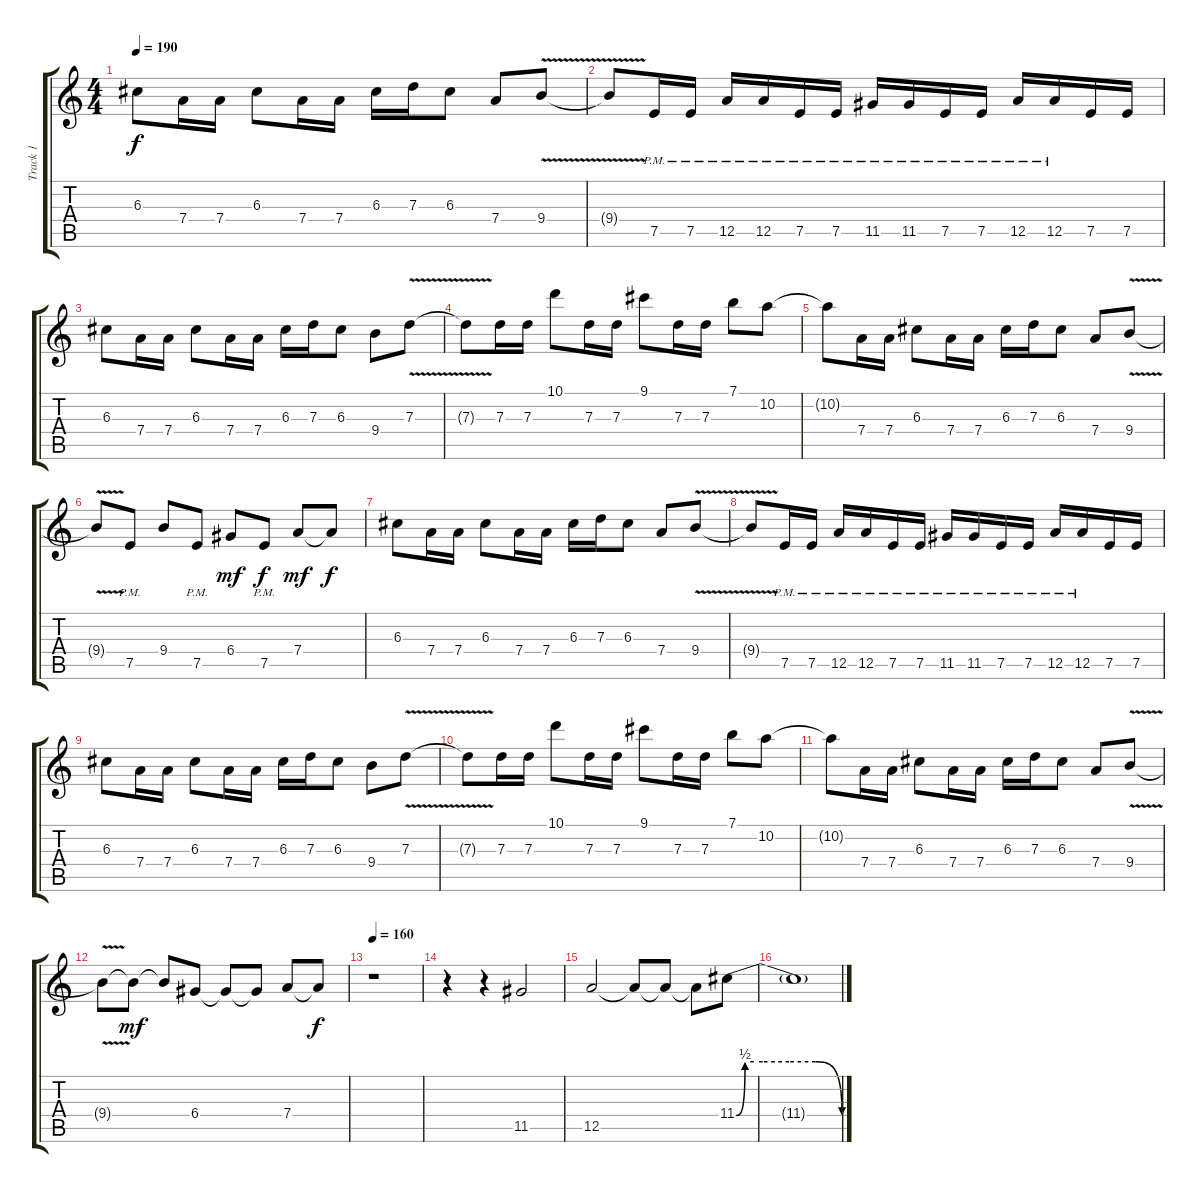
\track ("Track 1" "Track 1") {instrument distortionguitar}
\staff {score tabs}
\tuning (E4 B3 G3 D3 A2 D2) {hide}
\ts (4 4)
\tempo 190
\clef g2
\ks c
6.3.8{dy f} 7.4.16 7.4.16 6.3.8 7.4.16 7.4.16 6.3.16 7.3.16 6.3.8 7.4.8 9.4{v}.8 |
9.4{t}.8 7.5{pm}.16 7.5{pm}.16 12.5{pm}.16 12.5{pm}.16 7.5{pm}.16 7.5{pm}.16 11.5{pm}.16 11.5{pm}.16 7.5{pm}.16 7.5{pm}.16 12.5{pm}.16 12.5{pm}.16 7.5.16 7.5.16 |
6.3.8 7.4.16 7.4.16 6.3.8 7.4.16 7.4.16 6.3.16 7.3.16 6.3.8 9.4.8 7.3{v}.8 |
7.3{t}.8 7.3.16 7.3.16 10.1.8 7.3.16 7.3.16 9.1.8 7.3.16 7.3.16 7.1.8 10.2.8 |
10.2{t}.8 7.4.16 7.4.16 6.3.8 7.4.16 7.4.16 6.3.16 7.3.16 6.3.8 7.4.8 9.4{v}.8 |
9.4{t}.8 7.5{pm}.8 9.4.8 7.5{pm}.8 6.4.8{dy mf} 7.5{pm}.8{dy f} 7.4.8{dy mf} 7.4{t}.8{dy f} |
6.3.8 7.4.16 7.4.16 6.3.8 7.4.16 7.4.16 6.3.16 7.3.16 6.3.8 7.4.8 9.4{v}.8 |
9.4{t}.8 7.5{pm}.16 7.5{pm}.16 12.5{pm}.16 12.5{pm}.16 7.5{pm}.16 7.5{pm}.16 11.5{pm}.16 11.5{pm}.16 7.5{pm}.16 7.5{pm}.16 12.5{pm}.16 12.5{pm}.16 7.5.16 7.5.16 |
6.3.8 7.4.16 7.4.16 6.3.8 7.4.16 7.4.16 6.3.16 7.3.16 6.3.8 9.4.8 7.3{v}.8 |
7.3{t}.8 7.3.16 7.3.16 10.1.8 7.3.16 7.3.16 9.1.8 7.3.16 7.3.16 7.1.8 10.2.8 |
10.2{t}.8 7.4.16 7.4.16 6.3.8 7.4.16 7.4.16 6.3.16 7.3.16 6.3.8 7.4.8 9.4{v}.8 |
9.4{t}.8 9.4{t}.8{dy mf} 9.4{t}.8 6.4.8 6.4{t}.8 6.4{t}.8 7.4.8 7.4{t}.8{dy f} |
\tempo 160
r.1 |
r.4 r.4 11.5.2 |
12.5.2 12.5{t}.8 12.5{t}.8 12.5{t}.8 11.4{be (custom 0 0 5 2 10 2 15 2 30 2 45 2 60 0)}.8 |
11.4{t}.1
